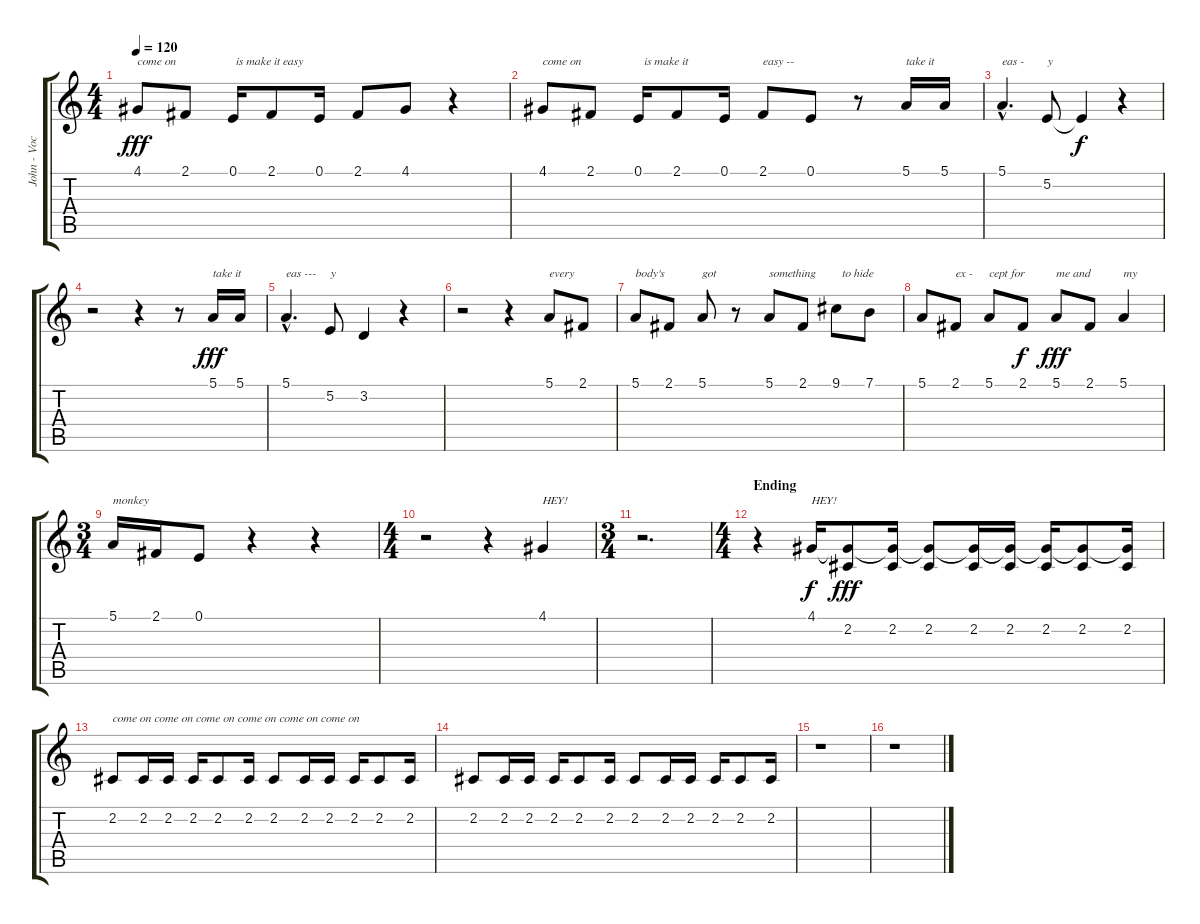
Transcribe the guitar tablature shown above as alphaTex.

\track ("John - Vocals" "John - Voc") {instrument tenorsax}
\staff {score tabs}
\tuning (E4 B3 G3 D3 A2 E2) {hide}
\ts (4 4)
\tempo 120
\clef g2
\ks c
4.1.8{txt "come on" dy fff} 2.1.8 0.1.16{txt " is make it easy"} 2.1.8 0.1.16 2.1.8 4.1.8 r.4 |
4.1.8{txt "come on"} 2.1.8 0.1.16{txt "  is make it"} 2.1.8 0.1.16 2.1.8{txt "easy --"} 0.1.8 r.8 5.1.16{txt "take it"} 5.1.16 |
5.1{hac}.4{d txt "eas -"} 5.2.8{txt "y"} 5.2{t}.4{dy f} r.4 |
r.2 r.4 r.8 5.1.16{txt "take it" dy fff} 5.1.16 |
5.1{hac}.4{d txt "eas ---"} 5.2.8{txt "y"} 3.2.4 r.4 |
r.2 r.4 5.1.8{txt "every"} 2.1.8 |
5.1.8{txt "body's"} 2.1.8 5.1.8{txt "got"} r.8 5.1.8{txt "something"} 2.1.8 9.1.8{txt "  to hide"} 7.1.8 |
5.1.8 2.1.8{txt "ex -"} 5.1.8{txt "cept for"} 2.1.8{dy f} 5.1.8{txt "me and" dy fff} 2.1.8 5.1.4{txt "my"} |
\ts (3 4)
5.1.16{txt "monkey"} 2.1.16 0.1.8 r.4 r.4 |
\ts (4 4)
r.2 r.4 4.1.4{txt "HEY!" volume 12 instrument lead6voice} |
\ts (3 4)
r.2{d} |
\ts (4 4)
\section ("" "Ending")
r.4 4.1.16{txt "HEY!" dy f volume 12 instrument lead6voice} (4.1{t} 2.2).8{dy fff} (4.1{t} 2.2).16 (4.1{t} 2.2).8 (4.1{t} 2.2).16 (4.1{t} 2.2).16 (4.1{t} 2.2).16 (4.1{t} 2.2).8 (4.1{t} 2.2).16 |
2.2.8{txt "come on come on come on come on come on come on"} 2.2.16{txt " "} 2.2.16 2.2.16 2.2.8 2.2.16 2.2.8 2.2.16 2.2.16 2.2.16 2.2.8 2.2.16 |
2.2.8 2.2.16 2.2.16 2.2.16 2.2.8 2.2.16 2.2.8 2.2.16 2.2.16 2.2.16 2.2.8 2.2.16 |
r.1 |
r.1
